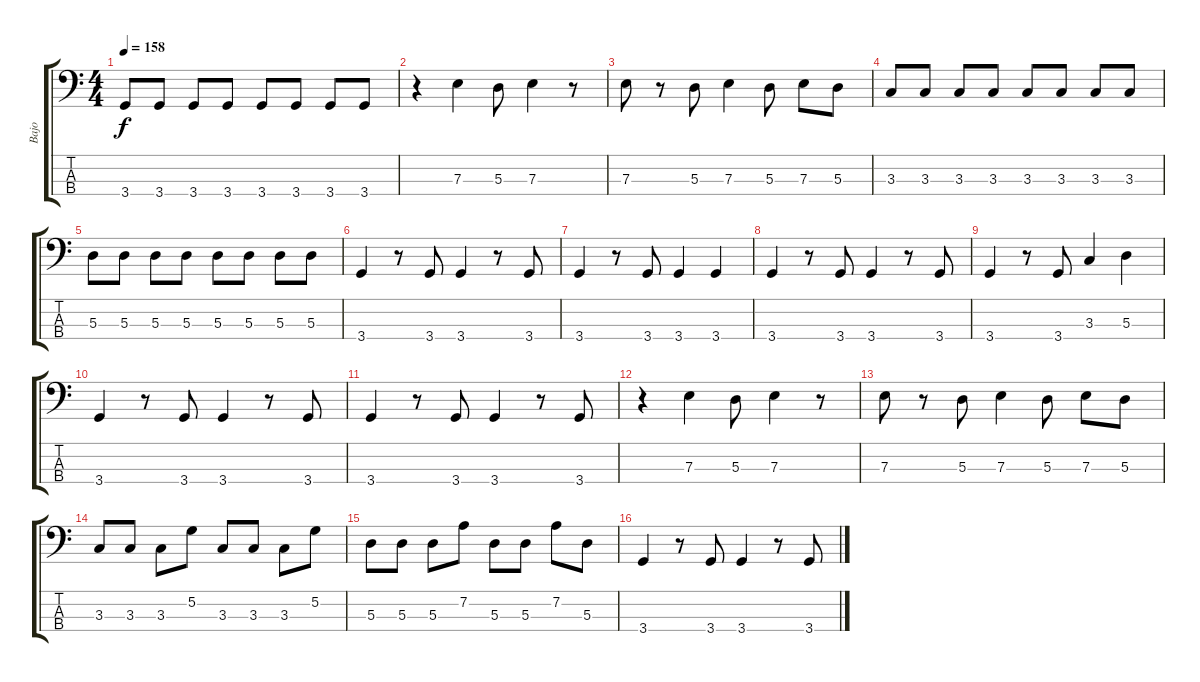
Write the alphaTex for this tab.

\track ("Bajo" "Bajo") {instrument electricbassfinger}
\staff {score tabs}
\tuning (G2 D2 A1 E1) {hide}
\ts (4 4)
\tempo 158
\clef f4
\ks c
3.4.8{dy f} 3.4.8 3.4.8 3.4.8 3.4.8 3.4.8 3.4.8 3.4.8 |
r.4 7.3.4 5.3.8 7.3.4 r.8 |
7.3.8 r.8 5.3.8 7.3.4 5.3.8 7.3.8 5.3.8 |
3.3.8 3.3.8 3.3.8 3.3.8 3.3.8 3.3.8 3.3.8 3.3.8 |
5.3.8 5.3.8 5.3.8 5.3.8 5.3.8 5.3.8 5.3.8 5.3.8 |
3.4.4 r.8 3.4.8 3.4.4 r.8 3.4.8 |
3.4.4 r.8 3.4.8 3.4.4 3.4.4 |
3.4.4 r.8 3.4.8 3.4.4 r.8 3.4.8 |
3.4.4 r.8 3.4.8 3.3.4 5.3.4 |
3.4.4 r.8 3.4.8 3.4.4 r.8 3.4.8 |
3.4.4 r.8 3.4.8 3.4.4 r.8 3.4.8 |
r.4 7.3.4 5.3.8 7.3.4 r.8 |
7.3.8 r.8 5.3.8 7.3.4 5.3.8 7.3.8 5.3.8 |
3.3.8 3.3.8 3.3.8 5.2.8 3.3.8 3.3.8 3.3.8 5.2.8 |
5.3.8 5.3.8 5.3.8 7.2.8 5.3.8 5.3.8 7.2.8 5.3.8 |
3.4.4 r.8 3.4.8 3.4.4 r.8 3.4.8
